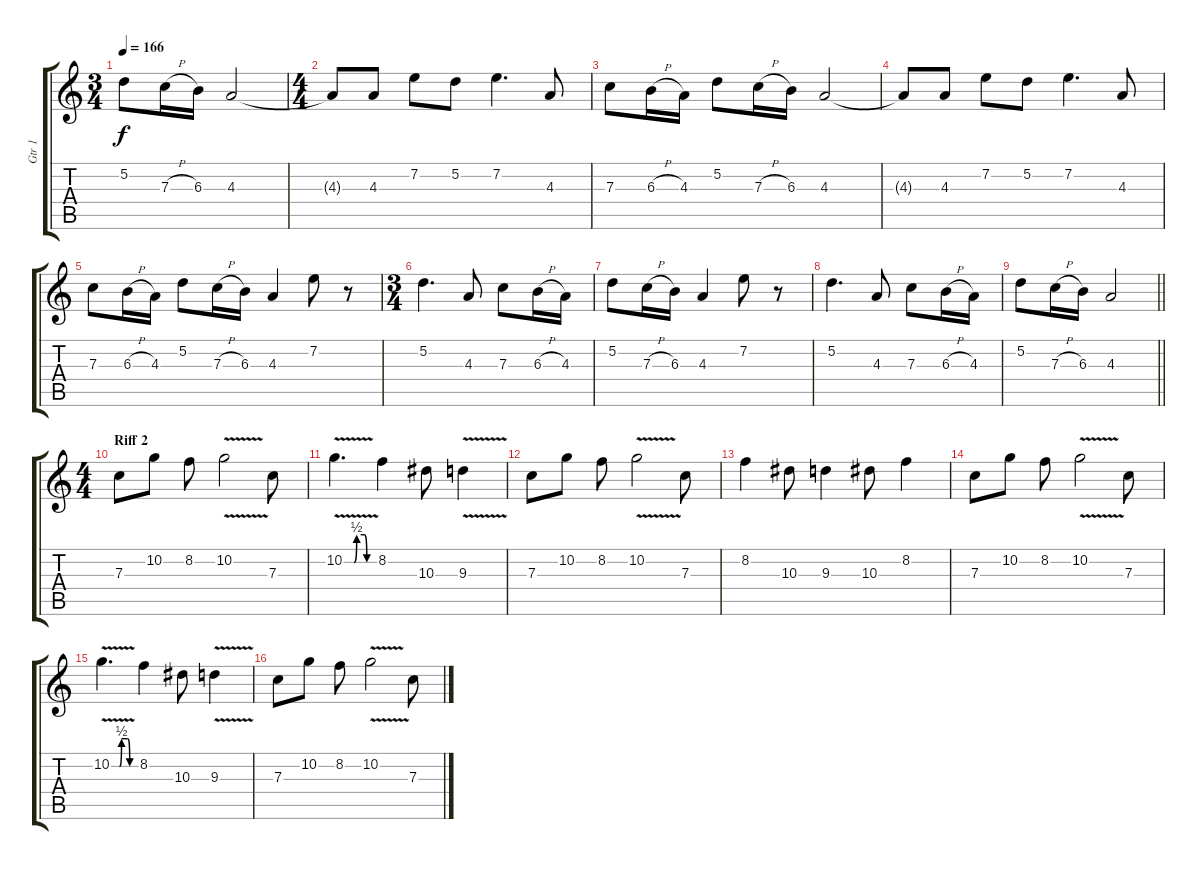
\track ("Gtr 1" "Gtr 1") {instrument distortionguitar}
\staff {score tabs}
\tuning (D4 A3 F3 C3 G2 D2) {hide}
\ts (3 4)
\tempo 166
\clef g2
\ks c
5.2.8{dy f} 7.3{h}.16 6.3.16 4.3.2 |
\ts (4 4)
4.3{t}.8 4.3.8 7.2.8 5.2.8 7.2.4{d} 4.3.8 |
7.3.8 6.3{h}.16 4.3.16 5.2.8 7.3{h}.16 6.3.16 4.3.2 |
4.3{t}.8 4.3.8 7.2.8 5.2.8 7.2.4{d} 4.3.8 |
7.3.8 6.3{h}.16 4.3.16 5.2.8 7.3{h}.16 6.3.16 4.3.4 7.2.8 r.8 |
\ts (3 4)
5.2.4{d} 4.3.8 7.3.8 6.3{h}.16 4.3.16 |
5.2.8 7.3{h}.16 6.3.16 4.3.4 7.2.8 r.8 |
5.2.4{d} 4.3.8 7.3.8 6.3{h}.16 4.3.16 |
\barLineRight lightlight
5.2.8 7.3{h}.16 6.3.16 4.3.2 |
\ts (4 4)
\section ("" "Riff 2")
7.3.8 10.2.8 8.2.8 10.2{v}.2 7.3.8 |
10.2{be (custom 0 0 20 0 25 2 40 2 45 0 60 0) v}.4{d} 8.2.4 10.3.8 9.3{v}.4 |
7.3.8 10.2.8 8.2.8 10.2{v}.2 7.3.8 |
8.2.4 10.3.8 9.3.4 10.3.8 8.2.4 |
7.3.8 10.2.8 8.2.8 10.2{v}.2 7.3.8 |
10.2{be (custom 0 0 20 0 25 2 40 2 45 0 60 0) v}.4{d} 8.2.4 10.3.8 9.3{v}.4 |
7.3.8 10.2.8 8.2.8 10.2{v}.2 7.3.8
